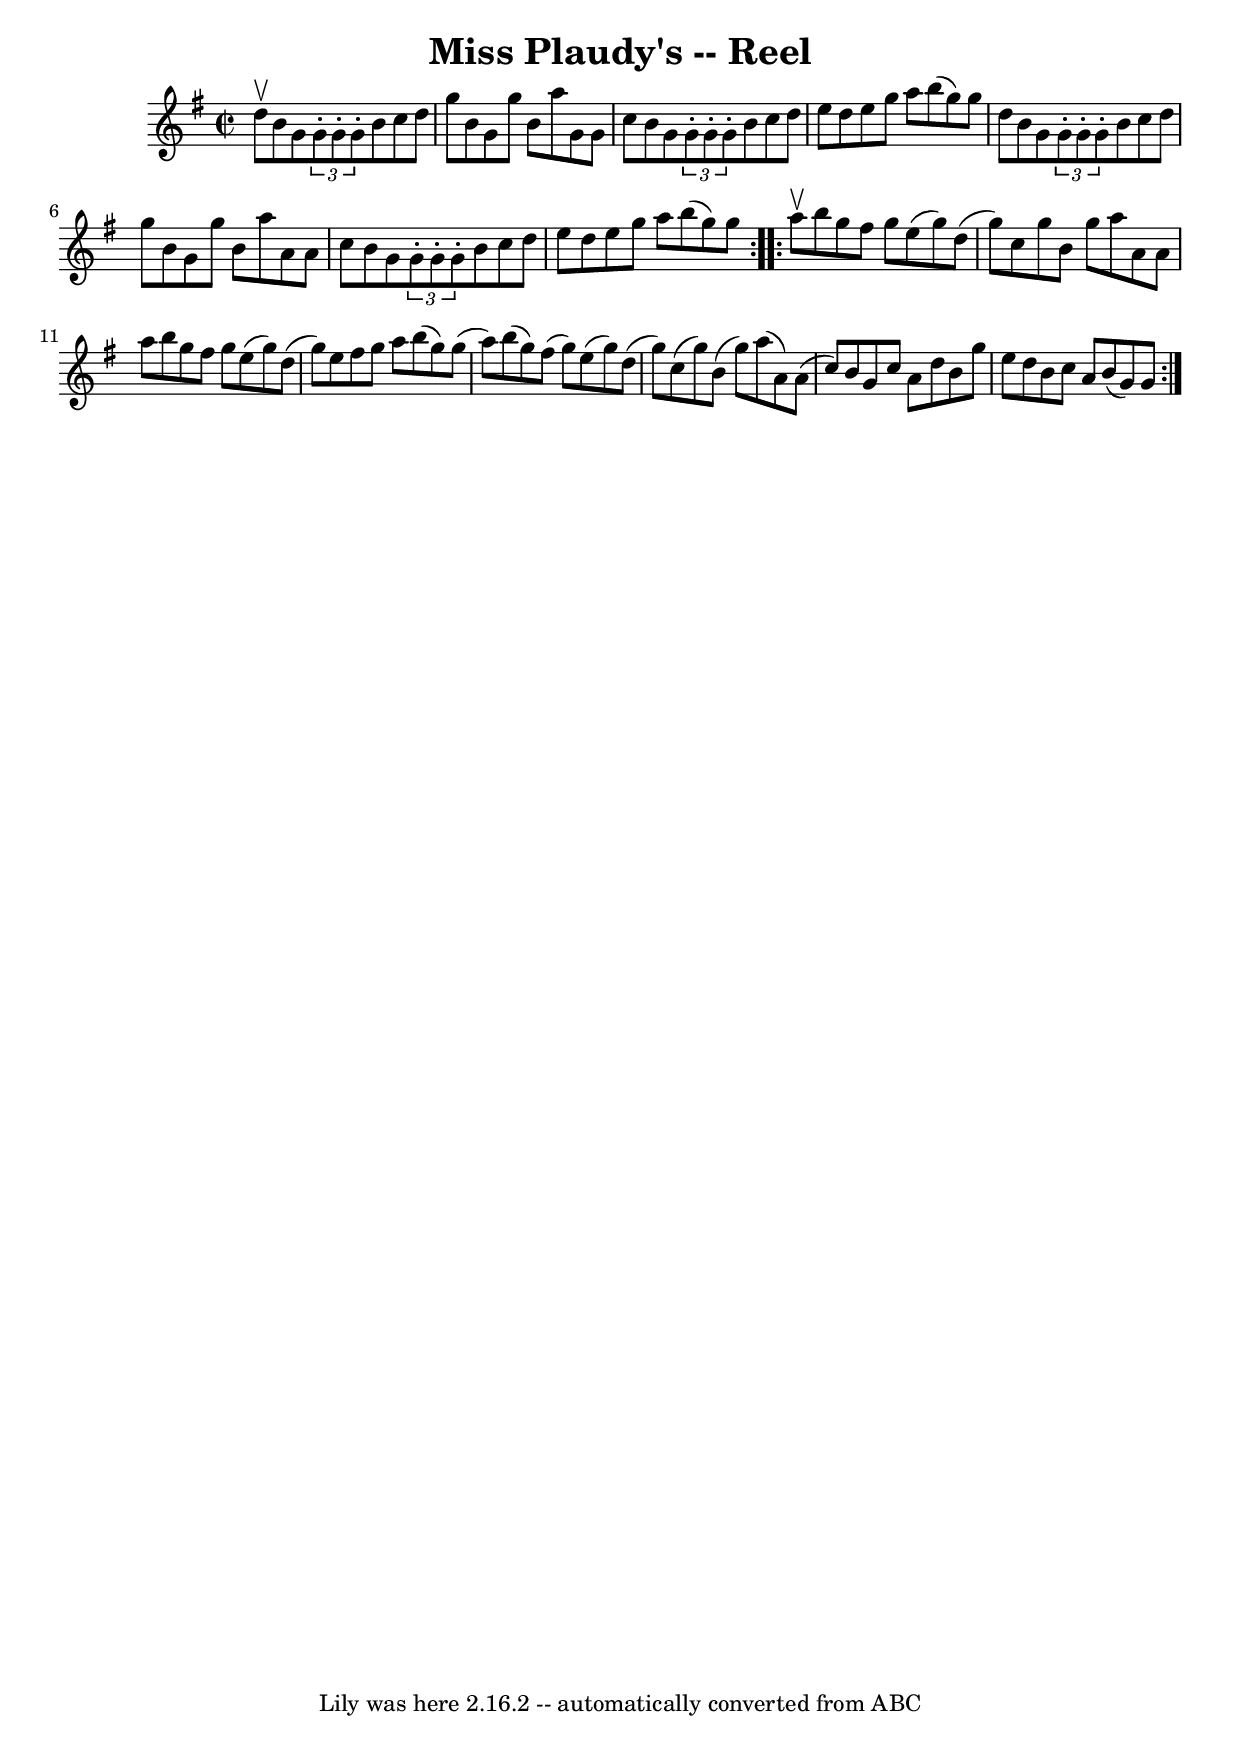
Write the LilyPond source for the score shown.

\version "2.16.2"
\include "Mammoth.ily"
\header {
  %% book = "Ryan's Mammoth Collection"
  crossRefNumber = "1"
  footnotes = "\\\\271"
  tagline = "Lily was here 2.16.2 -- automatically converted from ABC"
  title = "Miss Plaudy's -- Reel"

}
voicedefault =  {



  \repeat volta 2 {

    \override Staff.TimeSignature #'style = #'C
    \time 2/2 
    \key g \major
    d''8^\upbow |
    b'8 g'8  \times 2/3 {   
      g'8-. g'8-. g'8-. 
    } b'8 c''8 d''8 g''8    |
    b'8    
    g'8 g''8 b'8 a''8 g'8 g'8 c''8    |
    b'8 g'8  
    \times 2/3 { g'8-. g'8-. g'8-. 
	       } b'8 c''8 d''8 e''8    
    |
    d''8 e''8 g''8 a''8 b''8 (g''8) g''8 d''8    
    |
    b'8 g'8  \times 2/3 { g'8-. g'8-. g'8-. 
			} b'8    
    c''8 d''8 g''8    |
    b'8 g'8 g''8 b'8 a''8 a'8    
    a'8 c''8    |
    b'8 g'8  \times 2/3 { g'8-. g'8-. g'8-. 
			} 
    b'8 c''8 d''8 e''8    |
    d''8 e''8 g''8 a''8    
    b''8 (g''8) g''8  
  }     
  \repeat volta 2 {
    a''8^\upbow |
    
    b''8 g''8 fis''8 g''8 e''8 (g''8) d''8 (g''8)   
    |
    c''8 g''8 b'8 g''8 a''8 a'8 a'8 a''8    
    |
    b''8 g''8 fis''8 g''8 e''8 (g''8) d''8 (g''8)   |
    e''8 fis''8 g''8 a''8 b''8 (g''8) g''8 (
    a''8)   |
    b''8 (g''8) fis''8 (g''8) e''8 (g''8 
    ) d''8 (g''8)   |
    c''8 (g''8) b'8 (g''8)   
    a''8 (a'8) a'8 (c''8)   |
    b'8 g'8 c''8 a'8    
    d''8 b'8 g''8 e''8    |
    d''8 b'8 c''8 a'8 b'8 (
    g'8) g'8  
  }   

}

\score{
  <<

    \context Staff="default"
    {
      \voicedefault 
      
    }

  >>
  \layout {
    
  }
  \midi {
  }

}
